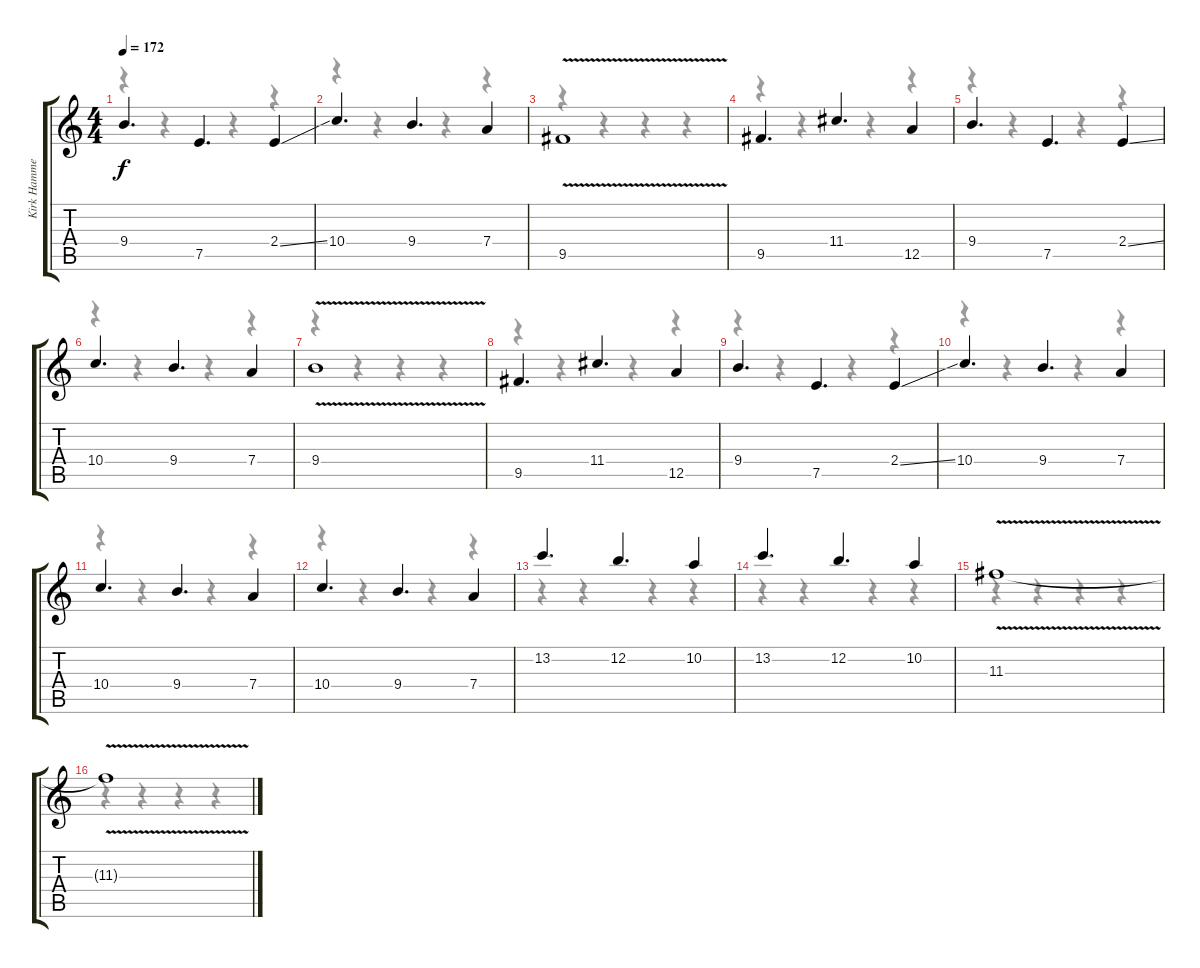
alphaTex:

\track ("Kirk Hammett" "Kirk Hamme") {instrument distortionguitar}
\staff {score tabs}
\tuning (E4 B3 G3 D3 A2 E2) {hide}
\voice
\ts (4 4)
\tempo 172
\clef g2
\ks c
9.4.4{d dy f} 7.5.4{d} 2.4{ss}.4 |
10.4.4{d} 9.4.4{d} 7.4.4 |
9.5{v}.1 |
9.5.4{d} 11.4.4{d} 12.5.4 |
9.4.4{d} 7.5.4{d} 2.4{ss}.4 |
10.4.4{d} 9.4.4{d} 7.4.4 |
9.4{v}.1 |
9.5.4{d} 11.4.4{d} 12.5.4 |
9.4.4{d} 7.5.4{d} 2.4{ss}.4 |
10.4.4{d} 9.4.4{d} 7.4.4 |
10.4.4{d} 9.4.4{d} 7.4.4 |
10.4.4{d} 9.4.4{d} 7.4.4 |
13.2.4{d} 12.2.4{d} 10.2.4 |
13.2.4{d} 12.2.4{d} 10.2.4 |
11.3{v}.1 |
11.3{v t}.1
\voice
\clef g2
\ottava regular
\simile none
\ks c
r.4{dy f} r.4 r.4 r.4 |
r.4 r.4 r.4 r.4 |
r.4 r.4 r.4 r.4 |
r.4 r.4 r.4 r.4 |
r.4 r.4 r.4 r.4 |
r.4 r.4 r.4 r.4 |
r.4 r.4 r.4 r.4 |
r.4 r.4 r.4 r.4 |
r.4 r.4 r.4 r.4 |
r.4 r.4 r.4 r.4 |
r.4 r.4 r.4 r.4 |
r.4 r.4 r.4 r.4 |
r.4 r.4 r.4 r.4 |
r.4 r.4 r.4 r.4 |
r.4 r.4 r.4 r.4 |
r.4 r.4 r.4 r.4
